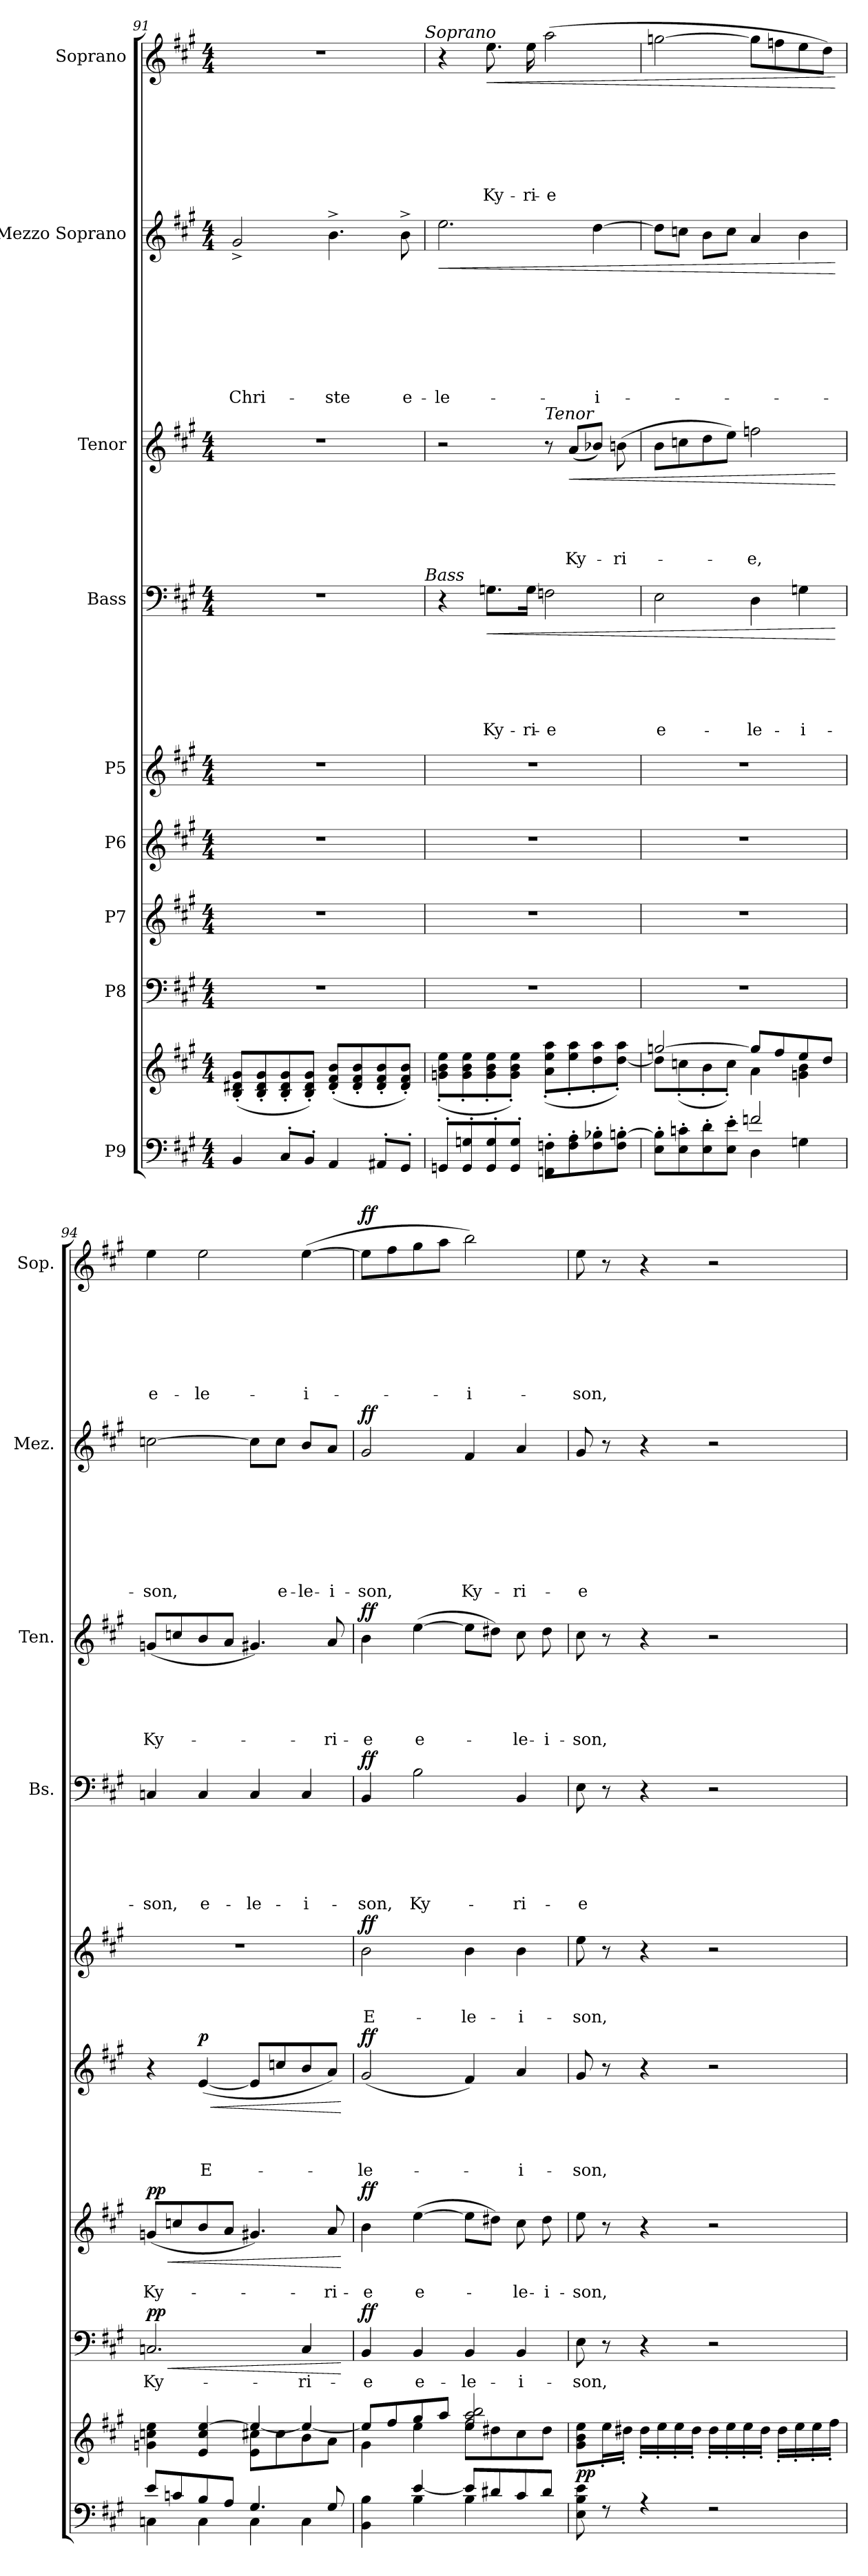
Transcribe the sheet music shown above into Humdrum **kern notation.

**kern	**kern	**dynam	**kern	**text	**dynam	**kern	**text	**text	**dynam	**kern	**text	**text	**text	**text	**dynam	**kern	**text	**text	**text	**dynam	**kern	**text	**text	**text	**text	**text	**text	**dynam	**kern	**text	**text	**text	**text	**text	**dynam	**kern	**text	**text	**text	**text	**text	**text	**text	**text	**dynam	**kern	**text	**text	**text	**text	**text	**text	**text	**dynam
*part9	*part9	*part9	*part8	*part8	*part8	*part7	*part7	*part7	*part7	*part6	*part6	*part6	*part6	*part6	*part6	*part5	*part5	*part5	*part5	*part5	*part4	*part4	*part4	*part4	*part4	*part4	*part4	*part4	*part3	*part3	*part3	*part3	*part3	*part3	*part3	*part2	*part2	*part2	*part2	*part2	*part2	*part2	*part2	*part2	*part2	*part1	*part1	*part1	*part1	*part1	*part1	*part1	*part1	*part1
*staff10	*staff9	*staff9/10	*staff8	*staff8	*staff8	*staff7	*staff7	*staff7	*staff7	*staff6	*staff6	*staff6	*staff6	*staff6	*staff6	*staff5	*staff5	*staff5	*staff5	*staff5	*staff4	*staff4	*staff4	*staff4	*staff4	*staff4	*staff4	*staff4	*staff3	*staff3	*staff3	*staff3	*staff3	*staff3	*staff3	*staff2	*staff2	*staff2	*staff2	*staff2	*staff2	*staff2	*staff2	*staff2	*staff2	*staff1	*staff1	*staff1	*staff1	*staff1	*staff1	*staff1	*staff1	*staff1
*I"P9	*	*	*I"P8	*	*	*I"P7	*	*	*	*I"P6	*	*	*	*	*	*I"P5	*	*	*	*	*I"Bass	*	*	*	*	*	*	*	*I"Tenor	*	*	*	*	*	*	*I"Mezzo Soprano	*	*	*	*	*	*	*	*	*	*I"Soprano	*	*	*	*	*	*	*	*
*	*	*	*	*	*	*	*	*	*	*	*	*	*	*	*	*	*	*	*	*	*I'Bs.	*	*	*	*	*	*	*	*I'Ten.	*	*	*	*	*	*	*I'Mez.	*	*	*	*	*	*	*	*	*	*I'Sop.	*	*	*	*	*	*	*	*
*clefF4	*clefG2	*	*clefF4	*	*	*clefG2	*	*	*	*clefG2	*	*	*	*	*	*clefG2	*	*	*	*	*clefF4	*	*	*	*	*	*	*	*clefG2	*	*	*	*	*	*	*clefG2	*	*	*	*	*	*	*	*	*	*clefG2	*	*	*	*	*	*	*	*
*	*	*	*	*	*	*ITrd7c12	*	*	*	*	*	*	*	*	*	*	*	*	*	*	*	*	*	*	*	*	*	*	*ITrd7c12	*	*	*	*	*	*	*	*	*	*	*	*	*	*	*	*	*	*	*	*	*	*	*	*	*
*k[f#c#g#]	*k[f#c#g#]	*	*k[f#c#g#]	*	*	*k[f#c#g#]	*	*	*	*k[f#c#g#]	*	*	*	*	*	*k[f#c#g#]	*	*	*	*	*k[f#c#g#]	*	*	*	*	*	*	*	*k[f#c#g#]	*	*	*	*	*	*	*k[f#c#g#]	*	*	*	*	*	*	*	*	*	*k[f#c#g#]	*	*	*	*	*	*	*	*
*A:	*A:	*	*A:	*	*	*A:	*	*	*	*A:	*	*	*	*	*	*A:	*	*	*	*	*A:	*	*	*	*	*	*	*	*A:	*	*	*	*	*	*	*A:	*	*	*	*	*	*	*	*	*	*A:	*	*	*	*	*	*	*	*
*M4/4	*M4/4	*	*M4/4	*	*	*M4/4	*	*	*	*M4/4	*	*	*	*	*	*M4/4	*	*	*	*	*M4/4	*	*	*	*	*	*	*	*M4/4	*	*	*	*	*	*	*M4/4	*	*	*	*	*	*	*	*	*	*M4/4	*	*	*	*	*	*	*	*
=91	=91	=91	=91	=91	=91	=91	=91	=91	=91	=91	=91	=91	=91	=91	=91	=91	=91	=91	=91	=91	=91	=91	=91	=91	=91	=91	=91	=91	=91	=91	=91	=91	=91	=91	=91	=91	=91	=91	=91	=91	=91	=91	=91	=91	=91	=91	=91	=91	=91	=91	=91	=91	=91	=91
*^	*^	*	*	*	*	*	*	*	*	*	*	*	*	*	*	*	*	*	*	*	*	*	*	*	*	*	*	*	*	*	*	*	*	*	*	*	*	*	*	*	*	*	*	*	*	*	*	*	*	*	*	*	*	*
!	!	!	!	!	!	!	!	!	!	!	!	!	!	!	!	!	!	!	!	!	!	!	!	!	!	!	!	!	!	!	!	!	!	!	!	!	!	!	!	!	!	!	!	!	!	!LO:LY:b	!	!	!	!	!	!	!	!	!	!
4BB/	1ryy	1ryy	(<8B/'> 8d#X/'> 8g#/'>L	.	1r	.	.	1r	.	.	.	1r	.	.	.	.	.	1r	.	.	.	.	1r	.	.	.	.	.	.	.	1r	.	.	.	.	.	.	2g#^</	.	.	.	.	.	.	.	Chri-	.	1r	.	.	.	.	.	.	.	.
.	.	.	8B/'> 8d#/'> 8g#/'>	.	.	.	.	.	.	.	.	.	.	.	.	.	.	.	.	.	.	.	.	.	.	.	.	.	.	.	.	.	.	.	.	.	.	.	.	.	.	.	.	.	.	.	.	.	.	.	.	.	.	.	.	.
8C#'>/L	.	.	8B/'> 8d#/'> 8g#/'>	.	.	.	.	.	.	.	.	.	.	.	.	.	.	.	.	.	.	.	.	.	.	.	.	.	.	.	.	.	.	.	.	.	.	.	.	.	.	.	.	.	.	.	.	.	.	.	.	.	.	.	.	.
8BB'>/J	.	.	8B/'> 8d#/'> 8g#/'>J)	.	.	.	.	.	.	.	.	.	.	.	.	.	.	.	.	.	.	.	.	.	.	.	.	.	.	.	.	.	.	.	.	.	.	.	.	.	.	.	.	.	.	.	.	.	.	.	.	.	.	.	.	.
!	!	!	!	!	!	!	!	!	!	!	!	!	!	!	!	!	!	!	!	!	!	!	!	!	!	!	!	!	!	!	!	!	!	!	!	!	!	!	!	!	!	!	!	!	!	!LO:LY:b	!	!	!	!	!	!	!	!	!	!
4AA/	.	.	(<8d#/'> 8f#/'> 8b/'>L	.	.	.	.	.	.	.	.	.	.	.	.	.	.	.	.	.	.	.	.	.	.	.	.	.	.	.	.	.	.	.	.	.	.	4.b^>\	.	.	.	.	.	.	.	-ste	.	.	.	.	.	.	.	.	.	.
.	.	.	8d#/'> 8f#/'> 8b/'>	.	.	.	.	.	.	.	.	.	.	.	.	.	.	.	.	.	.	.	.	.	.	.	.	.	.	.	.	.	.	.	.	.	.	.	.	.	.	.	.	.	.	.	.	.	.	.	.	.	.	.	.	.
8AA#X'>/L	.	.	8d#/'> 8f#/'> 8b/'>	.	.	.	.	.	.	.	.	.	.	.	.	.	.	.	.	.	.	.	.	.	.	.	.	.	.	.	.	.	.	.	.	.	.	.	.	.	.	.	.	.	.	.	.	.	.	.	.	.	.	.	.	.
!	!	!	!	!	!	!	!	!	!	!	!	!	!	!	!	!	!	!	!	!	!	!	!	!	!	!	!	!	!	!	!	!	!	!	!	!	!	!	!	!	!	!	!	!	!	!LO:LY:b	!	!	!	!	!	!	!	!	!	!
8GG#'>/J	.	.	8d#/'> 8f#/'> 8b/'>J)	.	.	.	.	.	.	.	.	.	.	.	.	.	.	.	.	.	.	.	.	.	.	.	.	.	.	.	.	.	.	.	.	.	.	8b^>\	.	.	.	.	.	.	.	e-	.	.	.	.	.	.	.	.	.	.
!	!	!	!	!	!	!	!	!	!	!	!	!	!	!	!	!	!	!	!	!	!	!	!	!	!	!	!	!	!	!	!	!	!	!	!	!	!	!	!	!	!	!	!	!	!	!	!	!LO:TX:a:i:t=Soprano	!	!	!	!	!	!	!	!
!	!	!	!	!	!	!	!	!	!	!	!	!	!	!	!	!	!	!	!	!	!	!	!LO:TX:a:i:t=Bass	!	!	!	!	!	!	!	!	!	!	!	!	!	!	!	!	!	!	!	!	!	!	!	!	!	!	!	!	!	!	!	!	!
=92	=92	=92	=92	=92	=92	=92	=92	=92	=92	=92	=92	=92	=92	=92	=92	=92	=92	=92	=92	=92	=92	=92	=92	=92	=92	=92	=92	=92	=92	=92	=92	=92	=92	=92	=92	=92	=92	=92	=92	=92	=92	=92	=92	=92	=92	=92	=92	=92	=92	=92	=92	=92	=92	=92	=92	=92
!	!	!	!	!	!	!	!	!	!	!	!	!	!	!	!	!	!	!	!	!	!	!	!	!	!	!	!	!	!	!	!	!	!	!	!	!	!	!	!	!	!	!	!	!	!	!LO:LY:b	!LO:HP:b	!	!	!	!	!	!	!	!	!
8GGn'>/L	1ryy	1ryy	(<8gn\'> 8b\'> 8ee\'>L	.	1r	.	.	1r	.	.	.	1r	.	.	.	.	.	1r	.	.	.	.	4r	.	.	.	.	.	.	.	2r	.	.	.	.	.	.	2.ee\	.	.	.	.	.	.	.	-le-	<	4r	.	.	.	.	.	.	.	.
8GG/'> 8Gn/'>	.	.	8g\'> 8b\'> 8ee\'>	.	.	.	.	.	.	.	.	.	.	.	.	.	.	.	.	.	.	.	.	.	.	.	.	.	.	.	.	.	.	.	.	.	.	.	.	.	.	.	.	.	.	.	.	.	.	.	.	.	.	.	.	.
!	!	!	!	!	!	!	!	!	!	!	!	!	!	!	!	!	!	!	!	!	!	!	!	!	!	!	!	!	!LO:LY:b	!LO:HP:b	!	!	!	!	!	!	!	!	!	!	!	!	!	!	!	!	!	!	!	!	!	!	!	!	!LO:LY:b	!LO:HP:b
8GG/'> 8G/'>	.	.	8g\'> 8b\'> 8ee\'>	.	.	.	.	.	.	.	.	.	.	.	.	.	.	.	.	.	.	.	8.Gn\L	.	.	.	.	.	Ky-	<	.	.	.	.	.	.	.	.	.	.	.	.	.	.	.	.	.	8.ee\	.	.	.	.	.	.	Ky-	<
8GG/'> 8G/'>J	.	.	8g\'> 8b\'> 8ee\'>J)	.	.	.	.	.	.	.	.	.	.	.	.	.	.	.	.	.	.	.	.	.	.	.	.	.	.	.	.	.	.	.	.	.	.	.	.	.	.	.	.	.	.	.	.	.	.	.	.	.	.	.	.	.
!	!	!	!	!	!	!	!	!	!	!	!	!	!	!	!	!	!	!	!	!	!	!	!	!	!	!	!	!	!LO:LY:b	!	!	!	!	!	!	!	!	!	!	!	!	!	!	!	!	!	!	!	!	!	!	!	!	!	!LO:LY:b	!
.	.	.	.	.	.	.	.	.	.	.	.	.	.	.	.	.	.	.	.	.	.	.	16G\Jk	.	.	.	.	.	-ri-	.	.	.	.	.	.	.	.	.	.	.	.	.	.	.	.	.	.	16ee\	.	.	.	.	.	.	-ri-	.
!	!	!	!	!	!	!	!	!	!	!	!	!	!	!	!	!	!	!	!	!	!	!	!	!	!	!	!	!	!	!	!LO:TX:a:i:t=Tenor	!	!	!	!	!	!	!	!	!	!	!	!	!	!	!	!	!	!	!	!	!	!	!	!	!
!	!	!	!	!	!	!	!	!	!	!	!	!	!	!	!	!	!	!	!	!	!	!	!	!	!	!	!	!	!LO:LY:b	!	!	!	!	!	!	!	!	!	!	!	!	!	!	!	!	!	!	!	!	!	!	!	!	!	!LO:LY:b	!
8FFn\'> 8Fn\'>L	.	.	(<8a\'> 8ee\'> 8aa\'>L	.	.	.	.	.	.	.	.	.	.	.	.	.	.	.	.	.	.	.	2Fn\	.	.	.	.	.	-e	.	8r	.	.	.	.	.	.	.	.	.	.	.	.	.	.	.	.	(>2aa\	.	.	.	.	.	.	-e	.
!	!	!	!	!	!	!	!	!	!	!	!	!	!	!	!	!	!	!	!	!	!	!	!	!	!	!	!	!	!	!	!	!	!	!	!	!LO:LY:b	!LO:HP:b	!	!	!	!	!	!	!	!	!	!	!	!	!	!	!	!	!	!	!
8F\'> 8A\'>	.	.	8ee\'> 8aa\'>	.	.	.	.	.	.	.	.	.	.	.	.	.	.	.	.	.	.	.	.	.	.	.	.	.	.	.	(<8A/L	.	.	.	.	Ky-	<	.	.	.	.	.	.	.	.	.	.	.	.	.	.	.	.	.	.	.
!	!	!	!	!	!	!	!	!	!	!	!	!	!	!	!	!	!	!	!	!	!	!	!	!	!	!	!	!	!	!	!	!	!	!	!	!	!	!	!	!	!	!	!	!	!	!LO:LY:b	!	!	!	!	!	!	!	!	!	!
8F\'> 8B-X\'>	.	.	8dd\'> 8aa\'>	.	.	.	.	.	.	.	.	.	.	.	.	.	.	.	.	.	.	.	.	.	.	.	.	.	.	.	8B-X/J)	.	.	.	.	.	.	[>4dd\	.	.	.	.	.	.	.	-i-	.	.	.	.	.	.	.	.	.	.
!	!	!	!	!	!	!	!	!	!	!	!	!	!	!	!	!	!	!	!	!	!	!	!	!	!	!	!	!	!	!	!	!	!	!	!	!LO:LY:b	!	!	!	!	!	!	!	!	!	!	!	!	!	!	!	!	!	!	!	!
8F\'> [>8Bn\'>J	.	.	[<8dd\'> 8aa\'>J)	.	.	.	.	.	.	.	.	.	.	.	.	.	.	.	.	.	.	.	.	.	.	.	.	.	.	.	(>8Bn\	.	.	.	.	-ri-	.	.	.	.	.	.	.	.	.	.	.	.	.	.	.	.	.	.	.	.
=93	=93	=93	=93	=93	=93	=93	=93	=93	=93	=93	=93	=93	=93	=93	=93	=93	=93	=93	=93	=93	=93	=93	=93	=93	=93	=93	=93	=93	=93	=93	=93	=93	=93	=93	=93	=93	=93	=93	=93	=93	=93	=93	=93	=93	=93	=93	=93	=93	=93	=93	=93	=93	=93	=93	=93	=93
!	!	!	!	!	!	!	!	!	!	!	!	!	!	!	!	!	!	!	!	!	!	!	!	!	!	!	!	!	!LO:LY:b	!	!	!	!	!	!	!	!	!	!	!	!	!	!	!	!	!	!	!	!	!	!	!	!	!	!	!
8E\'< 8B\]'<L	2ryy	[>2ggn/	8dd\L]	.	1r	.	.	1r	.	.	.	1r	.	.	.	.	.	1r	.	.	.	.	2E\	.	.	.	.	.	e-	.	8B\L	.	.	.	.	.	.	8dd\L]	.	.	.	.	.	.	.	.	.	[>2ggn\	.	.	.	.	.	.	.	.
8E\'< 8cn\'<	.	.	(<8ccn'<\	.	.	.	.	.	.	.	.	.	.	.	.	.	.	.	.	.	.	.	.	.	.	.	.	.	.	.	8cn\	.	.	.	.	.	.	8ccn\J	.	.	.	.	.	.	.	.	.	.	.	.	.	.	.	.	.	.
8E\'< 8d\'<	.	.	8b'<\	.	.	.	.	.	.	.	.	.	.	.	.	.	.	.	.	.	.	.	.	.	.	.	.	.	.	.	8d\	.	.	.	.	.	.	8b\L	.	.	.	.	.	.	.	.	.	.	.	.	.	.	.	.	.	.
8E\'< 8e\'<J	.	.	8cc'<\J)	.	.	.	.	.	.	.	.	.	.	.	.	.	.	.	.	.	.	.	.	.	.	.	.	.	.	.	8e\J)	.	.	.	.	.	.	8cc\J	.	.	.	.	.	.	.	.	.	.	.	.	.	.	.	.	.	.
!	!	!	!	!	!	!	!	!	!	!	!	!	!	!	!	!	!	!	!	!	!	!	!	!	!	!	!	!	!LO:LY:b	!	!	!	!	!	!	!LO:LY:b	!	!	!	!	!	!	!	!	!	!	!	!	!	!	!	!	!	!	!	!
4D\	2fn/	8gg/L]	4a\	.	.	.	.	.	.	.	.	.	.	.	.	.	.	.	.	.	.	.	4D\	.	.	.	.	.	-le-	.	2fn\	.	.	.	.	-e,	.	4a/	.	.	.	.	.	.	.	.	.	8gg\L]	.	.	.	.	.	.	.	.
.	.	8ff#/	.	.	.	.	.	.	.	.	.	.	.	.	.	.	.	.	.	.	.	.	.	.	.	.	.	.	.	.	.	.	.	.	.	.	.	.	.	.	.	.	.	.	.	.	.	8ffn\	.	.	.	.	.	.	.	.
!	!	!	!	!	!	!	!	!	!	!	!	!	!	!	!	!	!	!	!	!	!	!	!	!	!	!	!	!	!LO:LY:b	!	!	!	!	!	!	!	!	!	!	!	!	!	!	!	!	!	!	!	!	!	!	!	!	!	!	!
4Gn\	.	8ee/	4gn\ 4b\	.	.	.	.	.	.	.	.	.	.	.	.	.	.	.	.	.	.	.	4Gn\	.	.	.	.	.	-i-	.	.	.	.	.	.	.	.	4b\	.	.	.	.	.	.	.	.	.	8ee\	.	.	.	.	.	.	.	.
.	.	8dd/J	.	.	.	.	.	.	.	.	.	.	.	.	.	.	.	.	.	.	.	.	.	.	.	.	.	.	.	.	.	.	.	.	.	.	.	.	.	.	.	.	.	.	.	.	.	8dd\J)	.	.	.	.	.	.	.	.
*v	*v	*	*	*	*	*	*	*	*	*	*	*	*	*	*	*	*	*	*	*	*	*	*	*	*	*	*	*	*	*	*	*	*	*	*	*	*	*	*	*	*	*	*	*	*	*	*	*	*	*	*	*	*	*	*	*
*	*v	*v	*	*	*	*	*	*	*	*	*	*	*	*	*	*	*	*	*	*	*	*	*	*	*	*	*	*	*	*	*	*	*	*	*	*	*	*	*	*	*	*	*	*	*	*	*	*	*	*	*	*	*	*	*
.	.	.	.	.	.	.	.	.	.	.	.	.	.	.	.	.	.	.	.	.	.	.	.	.	.	.	.	[	.	.	.	.	.	.	[	.	.	.	.	.	.	.	.	.	[	.	.	.	.	.	.	.	.	[
!!LO:LB:g=z
=94	=94	=94	=94	=94	=94	=94	=94	=94	=94	=94	=94	=94	=94	=94	=94	=94	=94	=94	=94	=94	=94	=94	=94	=94	=94	=94	=94	=94	=94	=94	=94	=94	=94	=94	=94	=94	=94	=94	=94	=94	=94	=94	=94	=94	=94	=94	=94	=94	=94	=94	=94	=94	=94	=94
*^	*^	*	*	*	*	*	*	*	*	*	*	*	*	*	*	*	*	*	*	*	*	*	*	*	*	*	*	*	*	*	*	*	*	*	*	*	*	*	*	*	*	*	*	*	*	*	*	*	*	*	*	*	*	*
!	!	!	!	!	!	!LO:LY:b	!LO:HP:b	!	!	!LO:LY:b	!LO:HP:b	!	!	!	!	!	!	!	!	!	!	!	!	!	!	!	!	!	!LO:LY:b	!	!	!	!	!	!	!LO:LY:b	!	!	!	!	!	!	!	!	!	!LO:LY:b	!	!	!	!	!	!	!	!	!LO:LY:b	!
!	!	!	!	!	!	!	!LO:DY:n=1:a	!	!	!	!LO:DY:n=1:a	!	!	!	!	!	!	!	!	!	!	!	!	!	!	!	!	!	!	!	!	!	!	!	!	!	!	!	!	!	!	!	!	!	!	!	!	!	!	!	!	!	!	!	!	!
8e/L	4Cn\	2ryy	4gn\ 4ccn\ 4ee\	.	2.Cn/	Ky-	< pp	(<8Gn/L	.	Ky-	< pp	4r	.	.	.	.	.	1r	.	.	.	.	4Cn/	.	.	.	.	.	-son,	.	(<8Gn/L	.	.	.	.	Ky-	.	[>2ccn\	.	.	.	.	.	.	.	-son,	.	4ee\	.	.	.	.	.	.	e-	.
8cn/	.	.	.	.	.	.	.	8cn/	.	.	.	.	.	.	.	.	.	.	.	.	.	.	.	.	.	.	.	.	.	.	8cn/	.	.	.	.	.	.	.	.	.	.	.	.	.	.	.	.	.	.	.	.	.	.	.	.	.
!	!	!	!	!	!	!	!	!	!	!	!	!	!	!	!	!LO:LY:b	!LO:HP:b	!	!	!	!	!	!	!	!	!	!	!	!LO:LY:b	!	!	!	!	!	!	!	!	!	!	!	!	!	!	!	!	!	!	!	!	!	!	!	!	!	!LO:LY:b	!
!	!	!	!	!	!	!	!	!	!	!	!	!	!	!	!	!	!LO:DY:n=1:a	!	!	!	!	!	!	!	!	!	!	!	!	!	!	!	!	!	!	!	!	!	!	!	!	!	!	!	!	!	!	!	!	!	!	!	!	!	!	!
8B/	4C\	.	4e/ 4cc/ [>4ee/	.	.	.	.	8B/	.	.	.	(<[<4e/	.	.	.	E-	< p	.	.	.	.	.	4C/	.	.	.	.	.	e-	.	8B/	.	.	.	.	.	.	.	.	.	.	.	.	.	.	.	.	2ee\	.	.	.	.	.	.	-le-	.
8A/J	.	.	.	.	.	.	.	8A/J	.	.	.	.	.	.	.	.	.	.	.	.	.	.	.	.	.	.	.	.	.	.	8A/J	.	.	.	.	.	.	.	.	.	.	.	.	.	.	.	.	.	.	.	.	.	.	.	.	.
!	!	!	!	!	!	!	!	!	!	!	!	!	!	!	!	!	!	!	!	!	!	!	!	!	!	!	!	!	!LO:LY:b	!	!	!	!	!	!	!	!	!	!	!	!	!	!	!	!	!	!	!	!	!	!	!	!	!	!	!
4.G#/	4C\	8e\ 8cc#X\L	4ee/_	.	.	.	.	4.G#X/)	.	.	.	8e/L]	.	.	.	.	.	.	.	.	.	.	4C/	.	.	.	.	.	-le-	.	4.G#X/)	.	.	.	.	.	.	8cc\L]	.	.	.	.	.	.	.	.	.	.	.	.	.	.	.	.	.	.
!	!	!	!	!	!	!	!	!	!	!	!	!	!	!	!	!	!	!	!	!	!	!	!	!	!	!	!	!	!	!	!	!	!	!	!	!	!	!	!	!	!	!	!	!	!	!LO:LY:b	!	!	!	!	!	!	!	!	!	!
.	.	8cc#\	.	.	.	.	.	.	.	.	.	8ccn/	.	.	.	.	.	.	.	.	.	.	.	.	.	.	.	.	.	.	.	.	.	.	.	.	.	8cc\J	.	.	.	.	.	.	.	e-	.	.	.	.	.	.	.	.	.	.
!	!	!	!	!	!	!LO:LY:b	!	!	!	!	!	!	!	!	!	!	!	!	!	!	!	!	!	!	!	!	!	!	!LO:LY:b	!	!	!	!	!	!	!	!	!	!	!	!	!	!	!	!	!LO:LY:b	!	!	!	!	!	!	!	!	!LO:LY:b	!
.	4C\	8b\	4ee/_	.	4C/	-ri-	.	.	.	.	.	8b/	.	.	.	.	.	.	.	.	.	.	4C/	.	.	.	.	.	-i-	.	.	.	.	.	.	.	.	8b/L	.	.	.	.	.	.	.	-le-	.	(>[>4ee\	.	.	.	.	.	.	-i-	.
!	!	!	!	!	!	!	!	!	!	!LO:LY:b	!	!	!	!	!	!	!	!	!	!	!	!	!	!	!	!	!	!	!	!	!	!	!	!	!	!LO:LY:b	!	!	!	!	!	!	!	!	!	!LO:LY:b	!	!	!	!	!	!	!	!	!	!
8G#/	.	8a\J	.	.	.	.	.	8A/	.	-ri-	.	8a/J)	.	.	.	.	.	.	.	.	.	.	.	.	.	.	.	.	.	.	8A/	.	.	.	.	-ri-	.	8a/J	.	.	.	.	.	.	.	-i-	.	.	.	.	.	.	.	.	.	.
*v	*v	*	*	*	*	*	*	*	*	*	*	*	*	*	*	*	*	*	*	*	*	*	*	*	*	*	*	*	*	*	*	*	*	*	*	*	*	*	*	*	*	*	*	*	*	*	*	*	*	*	*	*	*	*	*	*
*	*v	*v	*	*	*	*	*	*	*	*	*	*	*	*	*	*	*	*	*	*	*	*	*	*	*	*	*	*	*	*	*	*	*	*	*	*	*	*	*	*	*	*	*	*	*	*	*	*	*	*	*	*	*	*	*
.	.	.	.	.	[	.	.	.	[	.	.	.	.	.	[	.	.	.	.	.	.	.	.	.	.	.	.	.	.	.	.	.	.	.	.	.	.	.	.	.	.	.	.	.	.	.	.	.	.	.	.	.	.	.
=95	=95	=95	=95	=95	=95	=95	=95	=95	=95	=95	=95	=95	=95	=95	=95	=95	=95	=95	=95	=95	=95	=95	=95	=95	=95	=95	=95	=95	=95	=95	=95	=95	=95	=95	=95	=95	=95	=95	=95	=95	=95	=95	=95	=95	=95	=95	=95	=95	=95	=95	=95	=95	=95	=95
*^	*^	*	*	*	*	*	*	*	*	*	*	*	*	*	*	*	*	*	*	*	*	*	*	*	*	*	*	*	*	*	*	*	*	*	*	*	*	*	*	*	*	*	*	*	*	*	*	*	*	*	*	*	*	*
!	!	!	!	!	!	!LO:LY:b	!LO:DY:a	!	!	!LO:LY:b	!LO:DY:a	!	!	!	!	!LO:LY:b	!LO:DY:a	!	!	!	!LO:LY:b	!LO:DY:a	!	!	!	!	!	!	!LO:LY:b	!LO:DY:a	!	!	!	!	!	!LO:LY:b	!LO:DY:a	!	!	!	!	!	!	!	!	!LO:LY:b	!LO:DY:a	!	!	!	!	!	!	!	!	!LO:DY:a
4BB\ 4B\	4ryy	4g#\	8ee/L]	.	4BB/	-e	ff	4B\	.	-e	ff	(<2g#/	.	.	.	-le-	ff	2b\	.	.	E-	ff	4BB/	.	.	.	.	.	-son,	ff	4B\	.	.	.	.	-e	ff	2g#/	.	.	.	.	.	.	.	-son,	ff	8ee\L]	.	.	.	.	.	.	.	ff
.	.	.	8ff#/	.	.	.	.	.	.	.	.	.	.	.	.	.	.	.	.	.	.	.	.	.	.	.	.	.	.	.	.	.	.	.	.	.	.	.	.	.	.	.	.	.	.	.	.	8ff#\	.	.	.	.	.	.	.	.
!	!	!	!	!	!	!LO:LY:b	!	!	!	!LO:LY:b	!	!	!	!	!	!	!	!	!	!	!	!	!	!	!	!	!	!	!LO:LY:b	!	!	!	!	!	!	!LO:LY:b	!	!	!	!	!	!	!	!	!	!	!	!	!	!	!	!	!	!	!	!
4B\	[>4e/	4ee\	8gg#/	.	4BB/	e-	.	(>[>4e\	.	e-	.	.	.	.	.	.	.	.	.	.	.	.	2B\	.	.	.	.	.	Ky-	.	(>[>4e\	.	.	.	.	e-	.	.	.	.	.	.	.	.	.	.	.	8gg#\	.	.	.	.	.	.	.	.
.	.	.	8aa/J	.	.	.	.	.	.	.	.	.	.	.	.	.	.	.	.	.	.	.	.	.	.	.	.	.	.	.	.	.	.	.	.	.	.	.	.	.	.	.	.	.	.	.	.	8aa\J	.	.	.	.	.	.	.	.
!	!	!	!	!	!	!LO:LY:b	!	!	!	!	!	!	!	!	!	!	!	!	!	!	!LO:LY:b	!	!	!	!	!	!	!	!	!	!	!	!	!	!	!	!	!	!	!	!	!	!	!	!	!LO:LY:b	!	!	!	!	!	!	!	!	!LO:LY:b	!
4B\	8e/L]	8ee\L	2ff#/ 2aa/ 2bb/	.	4BB/	-le-	.	8e\L]	.	.	.	4f#/)	.	.	.	.	.	4b\	.	.	-le-	.	.	.	.	.	.	.	.	.	8e\L]	.	.	.	.	.	.	4f#/	.	.	.	.	.	.	.	Ky-	.	2bb\)	.	.	.	.	.	.	-i-	.
.	8d#X/	8dd#X\	.	.	.	.	.	8d#X\J)	.	.	.	.	.	.	.	.	.	.	.	.	.	.	.	.	.	.	.	.	.	.	8d#X\J)	.	.	.	.	.	.	.	.	.	.	.	.	.	.	.	.	.	.	.	.	.	.	.	.	.
!	!	!	!	!	!	!LO:LY:b	!	!	!	!LO:LY:b	!	!	!	!	!	!LO:LY:b	!	!	!	!	!LO:LY:b	!	!	!	!	!	!	!	!LO:LY:b	!	!	!	!	!	!	!LO:LY:b	!	!	!	!	!	!	!	!	!	!LO:LY:b	!	!	!	!	!	!	!	!	!	!
4ryy	8c#/	8cc#\	.	.	4BB/	-i-	.	8c#\	.	-le-	.	4a/	.	.	.	-i-	.	4b\	.	.	-i-	.	4BB/	.	.	.	.	.	-ri-	.	8c#\	.	.	.	.	-le-	.	4a/	.	.	.	.	.	.	.	-ri-	.	.	.	.	.	.	.	.	.	.
!	!	!	!	!	!	!	!	!	!	!LO:LY:b	!	!	!	!	!	!	!	!	!	!	!	!	!	!	!	!	!	!	!	!	!	!	!	!	!	!LO:LY:b	!	!	!	!	!	!	!	!	!	!	!	!	!	!	!	!	!	!	!	!
.	8d#/J	8dd#\J	.	.	.	.	.	8d#\	.	-i-	.	.	.	.	.	.	.	.	.	.	.	.	.	.	.	.	.	.	.	.	8d#\	.	.	.	.	-i-	.	.	.	.	.	.	.	.	.	.	.	.	.	.	.	.	.	.	.	.
=96	=96	=96	=96	=96	=96	=96	=96	=96	=96	=96	=96	=96	=96	=96	=96	=96	=96	=96	=96	=96	=96	=96	=96	=96	=96	=96	=96	=96	=96	=96	=96	=96	=96	=96	=96	=96	=96	=96	=96	=96	=96	=96	=96	=96	=96	=96	=96	=96	=96	=96	=96	=96	=96	=96	=96	=96
!	!	!	!	!LO:DY:b	!	!LO:LY:b	!	!	!	!LO:LY:b	!	!	!	!	!	!LO:LY:b	!	!	!	!	!LO:LY:b	!	!	!	!	!	!	!	!LO:LY:b	!	!	!	!	!	!	!LO:LY:b	!	!	!	!	!	!	!	!	!	!LO:LY:b	!	!	!	!	!	!	!	!	!LO:LY:b	!
8E\ 8B\ 8e\	1ryy	1ryy	8g#\ 8b\ 8ee\L	pp	8E\	-son,	.	8e\	.	-son,	.	8g#/	.	.	.	-son,	.	8ee\	.	.	-son,	.	8E\	.	.	.	.	.	-e	.	8c#\	.	.	.	.	-son,	.	8g#/	.	.	.	.	.	.	.	-e	.	8ee\	.	.	.	.	.	.	-son,	.
8r	.	.	16ee'>\L	.	8r	.	.	8r	.	.	.	8r	.	.	.	.	.	8r	.	.	.	.	8r	.	.	.	.	.	.	.	8r	.	.	.	.	.	.	8r	.	.	.	.	.	.	.	.	.	8r	.	.	.	.	.	.	.	.
.	.	.	16dd#X'>\JJ	.	.	.	.	.	.	.	.	.	.	.	.	.	.	.	.	.	.	.	.	.	.	.	.	.	.	.	.	.	.	.	.	.	.	.	.	.	.	.	.	.	.	.	.	.	.	.	.	.	.	.	.	.
4r	.	.	16dd#'>\LL	.	4r	.	.	4r	.	.	.	4r	.	.	.	.	.	4r	.	.	.	.	4r	.	.	.	.	.	.	.	4r	.	.	.	.	.	.	4r	.	.	.	.	.	.	.	.	.	4r	.	.	.	.	.	.	.	.
.	.	.	16ee'>\	.	.	.	.	.	.	.	.	.	.	.	.	.	.	.	.	.	.	.	.	.	.	.	.	.	.	.	.	.	.	.	.	.	.	.	.	.	.	.	.	.	.	.	.	.	.	.	.	.	.	.	.	.
.	.	.	16ee'>\	.	.	.	.	.	.	.	.	.	.	.	.	.	.	.	.	.	.	.	.	.	.	.	.	.	.	.	.	.	.	.	.	.	.	.	.	.	.	.	.	.	.	.	.	.	.	.	.	.	.	.	.	.
.	.	.	16dd#'>\JJ	.	.	.	.	.	.	.	.	.	.	.	.	.	.	.	.	.	.	.	.	.	.	.	.	.	.	.	.	.	.	.	.	.	.	.	.	.	.	.	.	.	.	.	.	.	.	.	.	.	.	.	.	.
2r	.	.	16dd#'>\LL	.	2r	.	.	2r	.	.	.	2r	.	.	.	.	.	2r	.	.	.	.	2r	.	.	.	.	.	.	.	2r	.	.	.	.	.	.	2r	.	.	.	.	.	.	.	.	.	2r	.	.	.	.	.	.	.	.
.	.	.	16ee'>\	.	.	.	.	.	.	.	.	.	.	.	.	.	.	.	.	.	.	.	.	.	.	.	.	.	.	.	.	.	.	.	.	.	.	.	.	.	.	.	.	.	.	.	.	.	.	.	.	.	.	.	.	.
.	.	.	16ee'>\	.	.	.	.	.	.	.	.	.	.	.	.	.	.	.	.	.	.	.	.	.	.	.	.	.	.	.	.	.	.	.	.	.	.	.	.	.	.	.	.	.	.	.	.	.	.	.	.	.	.	.	.	.
.	.	.	16dd#'>\JJ	.	.	.	.	.	.	.	.	.	.	.	.	.	.	.	.	.	.	.	.	.	.	.	.	.	.	.	.	.	.	.	.	.	.	.	.	.	.	.	.	.	.	.	.	.	.	.	.	.	.	.	.	.
.	.	.	16dd#'>\LL	.	.	.	.	.	.	.	.	.	.	.	.	.	.	.	.	.	.	.	.	.	.	.	.	.	.	.	.	.	.	.	.	.	.	.	.	.	.	.	.	.	.	.	.	.	.	.	.	.	.	.	.	.
.	.	.	16ee'>\	.	.	.	.	.	.	.	.	.	.	.	.	.	.	.	.	.	.	.	.	.	.	.	.	.	.	.	.	.	.	.	.	.	.	.	.	.	.	.	.	.	.	.	.	.	.	.	.	.	.	.	.	.
.	.	.	16ee'>\	.	.	.	.	.	.	.	.	.	.	.	.	.	.	.	.	.	.	.	.	.	.	.	.	.	.	.	.	.	.	.	.	.	.	.	.	.	.	.	.	.	.	.	.	.	.	.	.	.	.	.	.	.
.	.	.	16ff#'>\JJ	.	.	.	.	.	.	.	.	.	.	.	.	.	.	.	.	.	.	.	.	.	.	.	.	.	.	.	.	.	.	.	.	.	.	.	.	.	.	.	.	.	.	.	.	.	.	.	.	.	.	.	.	.
*v	*v	*	*	*	*	*	*	*	*	*	*	*	*	*	*	*	*	*	*	*	*	*	*	*	*	*	*	*	*	*	*	*	*	*	*	*	*	*	*	*	*	*	*	*	*	*	*	*	*	*	*	*	*	*	*	*
*	*v	*v	*	*	*	*	*	*	*	*	*	*	*	*	*	*	*	*	*	*	*	*	*	*	*	*	*	*	*	*	*	*	*	*	*	*	*	*	*	*	*	*	*	*	*	*	*	*	*	*	*	*	*	*	*
=	=	=	=	=	=	=	=	=	=	=	=	=	=	=	=	=	=	=	=	=	=	=	=	=	=	=	=	=	=	=	=	=	=	=	=	=	=	=	=	=	=	=	=	=	=	=	=	=	=	=	=	=	=	=
*-	*-	*-	*-	*-	*-	*-	*-	*-	*-	*-	*-	*-	*-	*-	*-	*-	*-	*-	*-	*-	*-	*-	*-	*-	*-	*-	*-	*-	*-	*-	*-	*-	*-	*-	*-	*-	*-	*-	*-	*-	*-	*-	*-	*-	*-	*-	*-	*-	*-	*-	*-	*-	*-	*-
